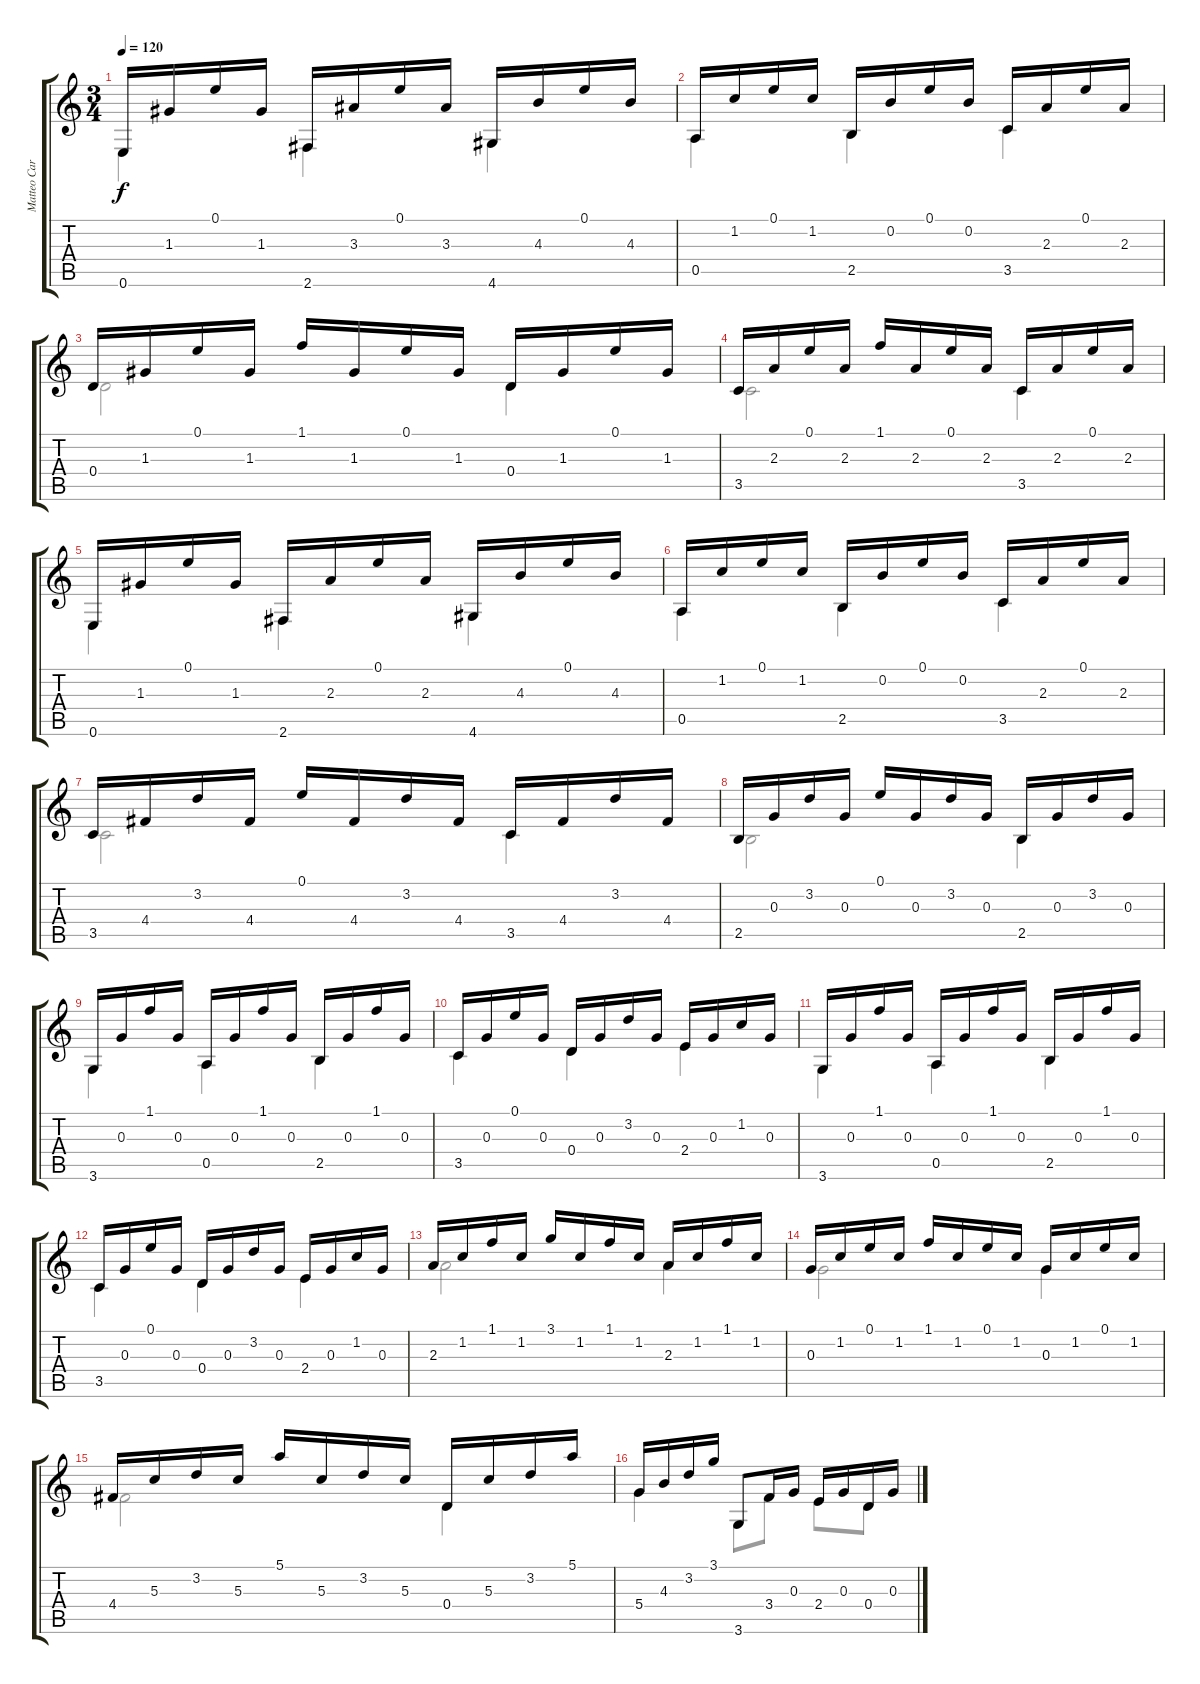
\track ("Matteo Carcassi" "Matteo Car") {instrument acousticguitarnylon}
\staff {score tabs}
\tuning (E4 B3 G3 D3 A2 E2) {hide}
\voice
\ts (3 4)
\tempo 120
\clef g2
\ks c
0.6.16{dy f} 1.3.16 0.1.16 1.3.16 2.6.16 3.3.16 0.1.16 3.3.16 4.6.16 4.3.16 0.1.16 4.3.16 |
0.5.16 1.2.16 0.1.16 1.2.16 2.5.16 0.2.16 0.1.16 0.2.16 3.5.16 2.3.16 0.1.16 2.3.16 |
0.4.16 1.3.16 0.1.16 1.3.16 1.1.16 1.3.16 0.1.16 1.3.16 0.4.16 1.3.16 0.1.16 1.3.16 |
3.5.16 2.3.16 0.1.16 2.3.16 1.1.16 2.3.16 0.1.16 2.3.16 3.5.16 2.3.16 0.1.16 2.3.16 |
0.6.16 1.3.16 0.1.16 1.3.16 2.6.16 2.3.16 0.1.16 2.3.16 4.6.16 4.3.16 0.1.16 4.3.16 |
0.5.16 1.2.16 0.1.16 1.2.16 2.5.16 0.2.16 0.1.16 0.2.16 3.5.16 2.3.16 0.1.16 2.3.16 |
3.5.16 4.4.16 3.2.16 4.4.16 0.1.16 4.4.16 3.2.16 4.4.16 3.5.16 4.4.16 3.2.16 4.4.16 |
2.5.16 0.3.16 3.2.16 0.3.16 0.1.16 0.3.16 3.2.16 0.3.16 2.5.16 0.3.16 3.2.16 0.3.16 |
3.6.16 0.3.16 1.1.16 0.3.16 0.5.16 0.3.16 1.1.16 0.3.16 2.5.16 0.3.16 1.1.16 0.3.16 |
3.5.16 0.3.16 0.1.16 0.3.16 0.4.16 0.3.16 3.2.16 0.3.16 2.4.16 0.3.16 1.2.16 0.3.16 |
3.6.16 0.3.16 1.1.16 0.3.16 0.5.16 0.3.16 1.1.16 0.3.16 2.5.16 0.3.16 1.1.16 0.3.16 |
3.5.16 0.3.16 0.1.16 0.3.16 0.4.16 0.3.16 3.2.16 0.3.16 2.4.16 0.3.16 1.2.16 0.3.16 |
2.3.16 1.2.16 1.1.16 1.2.16 3.1.16 1.2.16 1.1.16 1.2.16 2.3.16 1.2.16 1.1.16 1.2.16 |
0.3.16 1.2.16 0.1.16 1.2.16 1.1.16 1.2.16 0.1.16 1.2.16 0.3.16 1.2.16 0.1.16 1.2.16 |
4.4.16 5.3.16 3.2.16 5.3.16 5.1.16 5.3.16 3.2.16 5.3.16 0.4.16 5.3.16 3.2.16 5.1.16 |
5.4.16 4.3.16 3.2.16 3.1.16 3.6.8 3.4.16 0.3.16 2.4.16 0.3.16 0.4.16 0.3.16
\voice
\clef g2
\ottava regular
\simile none
\ks c
0.6.4{dy f} 2.6.4 4.6.4 |
0.5.4 2.5.4 3.5.4 |
0.4.2 0.4.4 |
3.5.2 3.5.4 |
0.6.4 2.6.4 4.6.4 |
0.5.4 2.5.4 3.5.4 |
3.5.2 3.5.4 |
2.5.2 2.5.4 |
3.6.4 0.5.4 2.5.4 |
3.5.4 0.4.4 2.4.4 |
3.6.4 0.5.4 2.5.4 |
3.5.4 0.4.4 2.4.4 |
2.3.2 2.3.4 |
0.3.2 0.3.4 |
4.4.2 0.4.4 |
5.4.4 3.6.8 3.4.8 2.4.8 0.4.8
